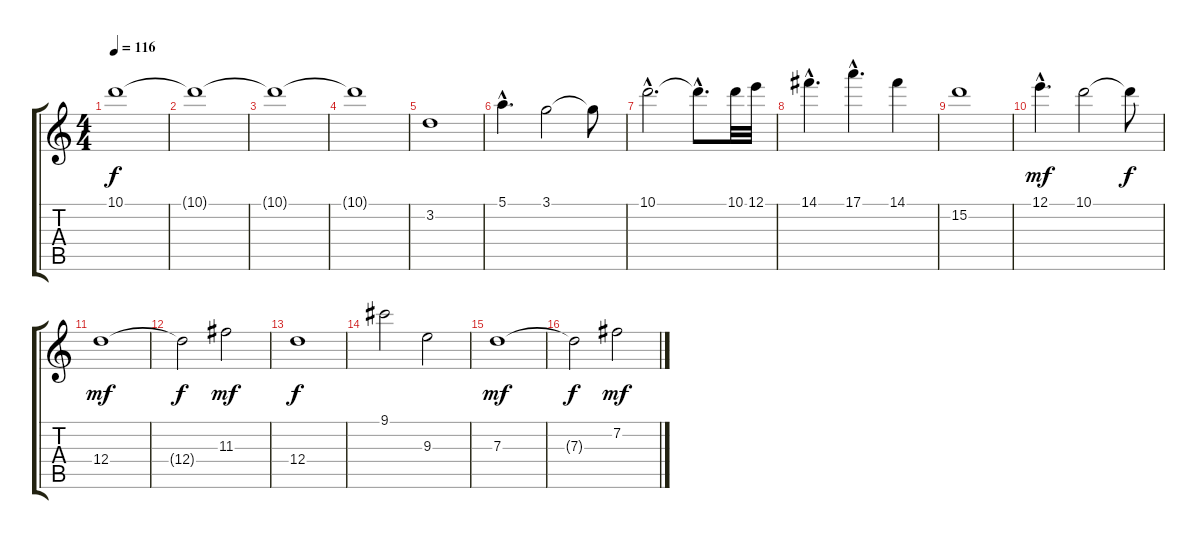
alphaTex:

\track "" {instrument distortionguitar}
\staff {score tabs}
\tuning (E4 B3 G3 D3 A2 E2) {hide}
\ts (4 4)
\tempo 116
\clef g2
\ks c
10.1.1{dy f instrument distortionguitar} |
10.1{t}.1 |
10.1{t}.1 |
10.1{t}.1 |
3.2.1{volume 11} |
5.1{hac}.4{d} 3.1.2 3.1{t}.8 |
10.1{hac}.2{d} 10.1{hac t}.8{d} 10.1.32 12.1.32 |
14.1{hac}.4{d} 17.1{hac}.4{d} 14.1.4 |
15.2.1 |
12.1{hac}.4{d dy mf} 10.1.2 10.1{t}.8{dy f} |
12.4.1{dy mf} |
12.4{t}.2{dy f} 11.3.2{dy mf} |
12.4.1{dy f} |
9.1.2 9.3.2 |
7.3.1{dy mf} |
7.3{t}.2{dy f} 7.2.2{dy mf}
